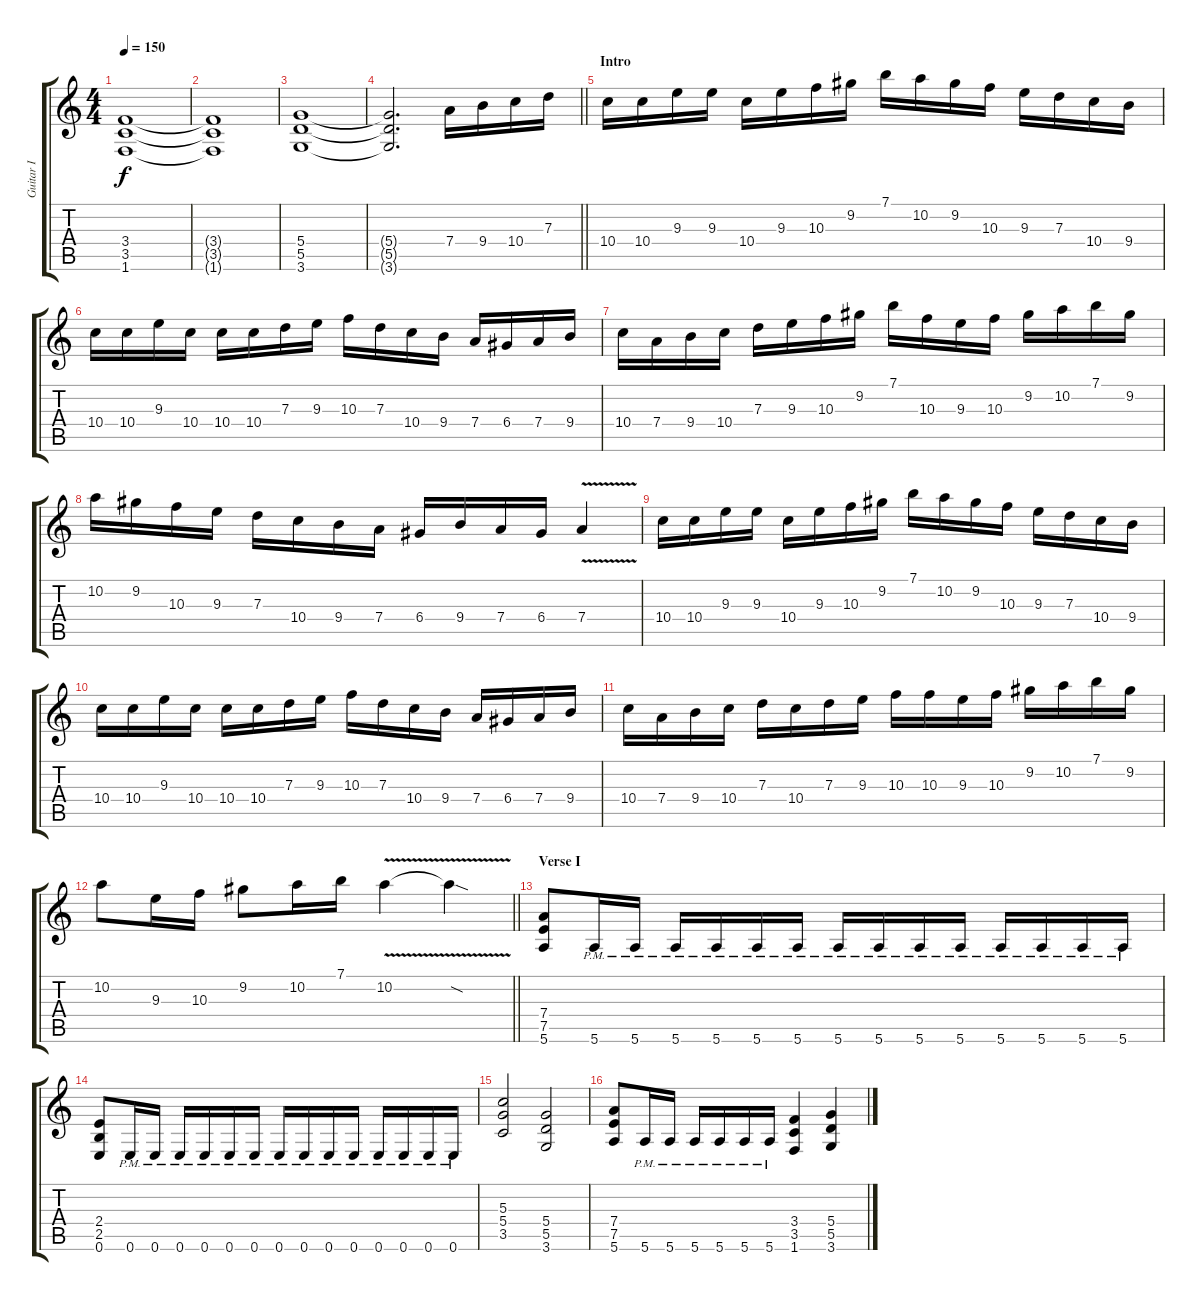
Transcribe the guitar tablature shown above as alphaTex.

\track ("Guitar I" "Guitar I") {instrument overdrivenguitar}
\staff {score tabs}
\tuning (E4 B3 G3 D3 A2 E2) {hide}
\ts (4 4)
\tempo 150
\clef g2
\ks c
(3.4 3.5 1.6).1{dy f} |
(3.4{t} 3.5{t} 1.6{t}).1 |
(5.4 5.5 3.6).1 |
\barLineRight lightlight
(5.4{t} 5.5{t} 3.6{t}).2{d} 7.4.16 9.4.16 10.4.16 7.3.16 |
\section ("" "Intro")
10.4.16 10.4.16 9.3.16 9.3.16 10.4.16 9.3.16 10.3.16 9.2.16 7.1.16 10.2.16 9.2.16 10.3.16 9.3.16 7.3.16 10.4.16 9.4.16 |
10.4.16 10.4.16 9.3.16 10.4.16 10.4.16 10.4.16 7.3.16 9.3.16 10.3.16 7.3.16 10.4.16 9.4.16 7.4.16 6.4.16 7.4.16 9.4.16 |
10.4.16 7.4.16 9.4.16 10.4.16 7.3.16 9.3.16 10.3.16 9.2.16 7.1.16 10.3.16 9.3.16 10.3.16 9.2.16 10.2.16 7.1.16 9.2.16 |
10.2.16 9.2.16 10.3.16 9.3.16 7.3.16 10.4.16 9.4.16 7.4.16 6.4.16 9.4.16 7.4.16 6.4.16 7.4{v}.4 |
10.4.16 10.4.16 9.3.16 9.3.16 10.4.16 9.3.16 10.3.16 9.2.16 7.1.16 10.2.16 9.2.16 10.3.16 9.3.16 7.3.16 10.4.16 9.4.16 |
10.4.16 10.4.16 9.3.16 10.4.16 10.4.16 10.4.16 7.3.16 9.3.16 10.3.16 7.3.16 10.4.16 9.4.16 7.4.16 6.4.16 7.4.16 9.4.16 |
10.4.16 7.4.16 9.4.16 10.4.16 7.3.16 10.4.16 7.3.16 9.3.16 10.3.16 10.3.16 9.3.16 10.3.16 9.2.16 10.2.16 7.1.16 9.2.16 |
\barLineRight lightlight
10.2.8 9.3.16 10.3.16 9.2.8 10.2.16 7.1.16 10.2{v}.4 10.2{sod t}.4 |
\section ("" "Verse I")
(7.4 7.5 5.6).8 5.6{pm}.16 5.6{pm}.16 5.6{pm}.16 5.6{pm}.16 5.6{pm}.16 5.6{pm}.16 5.6{pm}.16 5.6{pm}.16 5.6{pm}.16 5.6{pm}.16 5.6{pm}.16 5.6{pm}.16 5.6{pm}.16 5.6{pm}.16 |
(2.4 2.5 0.6).8 0.6{pm}.16 0.6{pm}.16 0.6{pm}.16 0.6{pm}.16 0.6{pm}.16 0.6{pm}.16 0.6{pm}.16 0.6{pm}.16 0.6{pm}.16 0.6{pm}.16 0.6{pm}.16 0.6{pm}.16 0.6{pm}.16 0.6{pm}.16 |
(5.3 5.4 3.5).2 (5.4 5.5 3.6).2 |
(7.4 7.5 5.6).8 5.6{pm}.16 5.6{pm}.16 5.6{pm}.16 5.6{pm}.16 5.6{pm}.16 5.6{pm}.16 (3.4 3.5 1.6).4 (5.4 5.5 3.6).4
